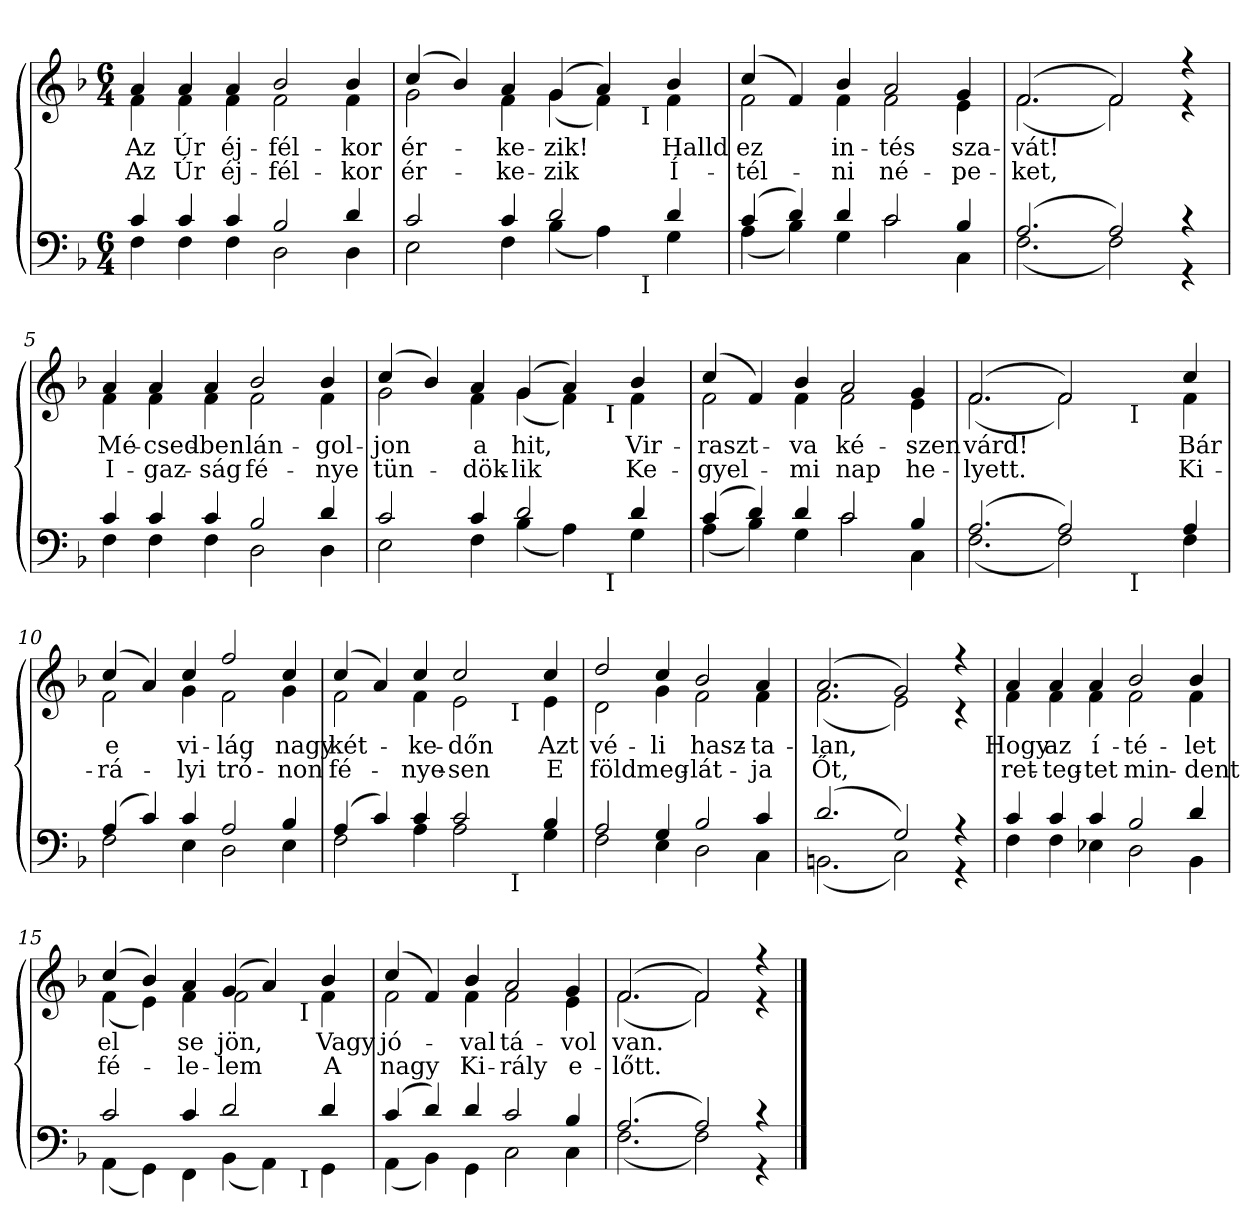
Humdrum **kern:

**kern	**kern	**text	**text
*part2	*part1	*part1	*part1
*staff2	*staff1	*staff1	*staff1
*clefF4	*clefG2	*	*
*k[b-]	*k[b-]	*	*
*d:	*d:	*	*
*M6/4	*M6/4	*	*
=1	=1	=1	=1
*^	*	*	*
!	!	!LO:TX:a:B:t=Moderato	!	!
!	!	!	!LO:LY:b	!LO:LY:b
*	*	*^	*	*
4c/	4F\	4a/	4f\	Az	Az
!	!	!	!	!LO:LY:b	!LO:LY:b
4c/	4F\	4a/	4f\	Úr	Úr
!	!	!	!	!LO:LY:b	!LO:LY:b
4c/	4F\	4a/	4f\	éj-	éj-
!	!	!	!	!LO:LY:b	!LO:LY:b
2B-/	2D\	2b-/	2f\	-fél-	-fél-
!	!	!	!	!LO:LY:b	!LO:LY:b
4d/	4D\	4b-/	4f\	-kor	-kor
*	*	*v	*v	*	*
=2	=2	=2	=2	=2
*	*	*^	*	*
!	!	!	!	!LO:LY:b	!LO:LY:b
*	*^	*	*^	*	*
2c/	2E\	1ryy	(>4cc/	2g\	1ryy	ér-	ér-
.	.	.	4b-/)	.	.	.	.
!	!	!	!	!	!	!LO:LY:b	!LO:LY:b
4c/	4F\	.	4a/	4f\	.	-ke-	-ke-
!	!	!	!	!	!	!LO:LY:b	!LO:LY:b
2d/	(<4B-\	.	(>4g/	(<4g\	.	-zik!	-zik
.	4A\)	8ryy	4a/)	4f\)	8ryy	.	.
.	.	32ryy	.	.	32ryy	.	.
!	!	!	!	!	!LO:TX:b:t=I	!	!
!	!	!LO:TX:b:t=I	!	!	!	!	!
.	.	4ryy	.	.	4ryy	.	.
!	!	!	!	!	!	!LO:LY:b	!LO:LY:b
4d/	4G\	.	4b-/	4f\	.	Halld	Í-
.	.	16.ryy	.	.	16.ryy	.	.
*	*v	*v	*	*	*	*	*
*	*	*v	*v	*v	*	*
=3	=3	=3	=3	=3
*	*^	*^	*	*
*	*	*	*	*^	*	*
!	!	!	!	!	!	!LO:LY:b	!LO:LY:b
*	*v	*v	*	*	*	*	*
*	*	*	*v	*v	*	*
(>4c/	(<4A\	(>4cc/	2f\	ez	-tél-
4d/)	4B-\)	4f/)	.	.	.
!	!	!	!	!LO:LY:b	!LO:LY:b
4d/	4G\	4b-/	4f\	in-	-ni
!	!	!	!	!LO:LY:b	!LO:LY:b
2c/	2c\	2a/	2f\	-tés	né-
!	!	!	!	!LO:LY:b	!LO:LY:b
4B-/	4C\	4g/	4e\	sza-	-pe-
=4	=4	=4	=4	=4	=4
!	!	!	!	!LO:LY:b	!LO:LY:b
(>2.A/	(<2.F\	(>2.f/	(<2.f\	-vát!	-ket,
2A/)	2F\)	2f/)	2f\)	.	.
4r	4r	4r	4r	.	.
!!LO:LB:g=z	!!
=5	=5	=5	=5	=5	=5
!	!	!	!	!LO:LY:b	!LO:LY:b
4c/	4F\	4a/	4f\	Mé-	I-
!	!	!	!	!LO:LY:b	!LO:LY:b
4c/	4F\	4a/	4f\	-csed-	-gaz-
!	!	!	!	!LO:LY:b	!LO:LY:b
4c/	4F\	4a/	4f\	-ben	-ság
!	!	!	!	!LO:LY:b	!LO:LY:b
2B-/	2D\	2b-/	2f\	lán-	fé-
!	!	!	!	!LO:LY:b	!LO:LY:b
4d/	4D\	4b-/	4f\	-gol-	-nye
*	*	*v	*v	*	*
=6	=6	=6	=6	=6
*	*	*^	*	*
!	!	!	!	!LO:LY:b	!LO:LY:b
*	*^	*	*^	*	*
2c/	2E\	1ryy	(>4cc/	2g\	1ryy	-jon	tün-
.	.	.	4b-/)	.	.	.	.
!	!	!	!	!	!	!LO:LY:b	!LO:LY:b
4c/	4F\	.	4a/	4f\	.	a	-dök-
!	!	!	!	!	!	!LO:LY:b	!LO:LY:b
2d/	(<4B-\	.	(>4g/	(<4g\	.	hit,	-lik
.	4A\)	8ryy	4a/)	4f\)	8ryy	.	.
.	.	32ryy	.	.	32ryy	.	.
!	!	!	!	!	!LO:TX:b:t=I	!	!
!	!	!LO:TX:b:t=I	!	!	!	!	!
.	.	4ryy	.	.	4ryy	.	.
!	!	!	!	!	!	!LO:LY:b	!LO:LY:b
4d/	4G\	.	4b-/	4f\	.	Vir-	Ke-
.	.	16.ryy	.	.	16.ryy	.	.
*	*v	*v	*	*	*	*	*
*	*	*v	*v	*v	*	*
=7	=7	=7	=7	=7
*	*^	*^	*	*
*	*	*	*	*^	*	*
!	!	!	!	!	!	!LO:LY:b	!LO:LY:b
*	*v	*v	*	*	*	*	*
*	*	*	*v	*v	*	*
(>4c/	(<4A\	(>4cc/	2f\	-raszt-	-gyel-
4d/)	4B-\)	4f/)	.	.	.
!	!	!	!	!LO:LY:b	!LO:LY:b
4d/	4G\	4b-/	4f\	-va	-mi
!	!	!	!	!LO:LY:b	!LO:LY:b
2c/	2c\	2a/	2f\	ké-	nap
!	!	!	!	!LO:LY:b	!LO:LY:b
4B-/	4C\	4g/	4e\	-szen	he-
*	*	*v	*v	*	*
=8	=8	=8	=8	=8
*	*	*^	*	*
!	!	!	!	!LO:LY:b	!LO:LY:b
*	*^	*	*^	*	*
(>2.A/	(<2.F\	1ryy	(>2.f/	(<2.f\	1ryy	várd!	-lyett.
2A/)	2F\)	.	2f/)	2f\)	.	.	.
.	.	16.ryy	.	.	16.ryy	.	.
!	!	!	!	!	!LO:TX:b:t=I	!	!
!	!	!LO:TX:b:t=I	!	!	!	!	!
.	.	8ryy	.	.	8ryy	.	.
.	.	32ryy	.	.	32ryy	.	.
*	*v	*v	*	*	*	*	*
*	*	*v	*v	*v	*	*
!!LO:LB:g=z
=9-	=9-	=9-	=9-	=9-
*	*^	*^	*	*
*	*	*	*	*^	*	*
!	!	!	!	!	!	!LO:LY:b	!LO:LY:b
*	*v	*v	*	*	*	*	*
*	*	*	*v	*v	*	*
4A/	4F\	4cc/	4f\	Bár	Ki-
=10	=10	=10	=10	=10	=10
!	!	!	!	!LO:LY:b	!LO:LY:b
(>4A/	2F\	(>4cc/	2f\	e	-rá-
4c/)	.	4a/)	.	.	.
!	!	!	!	!LO:LY:b	!LO:LY:b
4c/	4E\	4cc/	4g\	vi-	-lyi
!	!	!	!	!LO:LY:b	!LO:LY:b
2A/	2D\	2ff/	2f\	-lág	tró-
!	!	!	!	!LO:LY:b	!LO:LY:b
4B-/	4E\	4cc/	4g\	nagy	-non
*	*	*v	*v	*	*
=11	=11	=11	=11	=11
*	*	*^	*	*
!	!	!	!	!LO:LY:b	!LO:LY:b
*	*^	*	*^	*	*
(>4A/	2F\	1ryy	(>4cc/	2f\	1ryy	két-	fé-
4c/)	.	.	4a/)	.	.	.	.
!	!	!	!	!	!	!LO:LY:b	!LO:LY:b
4c/	4A\	.	4cc/	4f\	.	-ke-	-nye-
!	!	!	!	!	!	!LO:LY:b	!LO:LY:b
2c/	2A\	.	2cc/	2e\	.	-dőn	-sen
.	.	16ryy	.	.	16ryy	.	.
!	!	!	!	!	!LO:TX:b:t=I	!	!
!	!	!LO:TX:b:t=I	!	!	!	!	!
.	.	4..ryy	.	.	4..ryy	.	.
!	!	!	!	!	!	!LO:LY:b	!LO:LY:b
4B-/	4G\	.	4cc/	4e\	.	Azt	E
*	*v	*v	*	*	*	*	*
*	*	*v	*v	*v	*	*
=12	=12	=12	=12	=12
*	*^	*^	*	*
*	*	*	*	*^	*	*
!	!	!	!	!	!	!LO:LY:b	!LO:LY:b
*	*v	*v	*	*	*	*	*
*	*	*	*v	*v	*	*
2A/	2F\	2dd/	2d\	vé-	föld
!	!	!	!	!LO:LY:b	!LO:LY:b
4G/	4E\	4cc/	4g\	-li	meg-
!	!	!	!	!LO:LY:b	!LO:LY:b
2B-/	2D\	2b-/	2f\	hasz-	-lát-
!	!	!	!	!LO:LY:b	!LO:LY:b
4c/	4C\	4a/	4f\	-ta-	-ja
=13	=13	=13	=13	=13	=13
!	!	!	!	!LO:LY:b	!LO:LY:b
(>2.d/	(<2.BBn\	(>2.a/	(<2.f\	-lan,	Őt,
2G/)	2C\)	2g/)	2e\)	.	.
4r	4r	4r	4r	.	.
!!LO:LB:g=z	!!
=14	=14	=14	=14	=14	=14
!	!	!	!	!LO:LY:b	!LO:LY:b
4c/	4F\	4a/	4f\	Hogy	ret-
!	!	!	!	!LO:LY:b	!LO:LY:b
4c/	4F\	4a/	4f\	az	-teg-
!	!	!	!	!LO:LY:b	!LO:LY:b
4c/	4E-X\	4a/	4f\	í-	-tet
!	!	!	!	!LO:LY:b	!LO:LY:b
2B-/	2D\	2b-/	2f\	-té-	min-
!	!	!	!	!LO:LY:b	!LO:LY:b
4d/	4BB-\	4b-/	4f\	-let	-dent
*	*	*v	*v	*	*
=15	=15	=15	=15	=15
*	*	*^	*	*
!	!	!	!	!LO:LY:b	!LO:LY:b
*	*^	*	*^	*	*
2c/	(<4AA\	1ryy	(>4cc/	(<4f\	1ryy	el	fé-
.	4GG\)	.	4b-/)	4e\)	.	.	.
!	!	!	!	!	!	!LO:LY:b	!LO:LY:b
4c/	4FF\	.	4a/	4f\	.	se	-le-
!	!	!	!	!	!	!LO:LY:b	!LO:LY:b
2d/	(<4BB-\	.	(>4g/	2f\	.	jön,	-lem
.	4AA\)	8ryy	4a/)	.	8ryy	.	.
.	.	32ryy	.	.	32ryy	.	.
!	!	!	!	!	!LO:TX:b:t=I	!	!
!	!	!LO:TX:b:t=I	!	!	!	!	!
.	.	4ryy	.	.	4ryy	.	.
!	!	!	!	!	!	!LO:LY:b	!LO:LY:b
4d/	4GG\	.	4b-/	4f\	.	Vagy	A
.	.	16.ryy	.	.	16.ryy	.	.
*	*v	*v	*	*	*	*	*
*	*	*v	*v	*v	*	*
=16	=16	=16	=16	=16
*	*^	*^	*	*
*	*	*	*	*^	*	*
!	!	!	!	!	!	!LO:LY:b	!LO:LY:b
*	*v	*v	*	*	*	*	*
*	*	*	*v	*v	*	*
(>4c/	(<4AA\	(>4cc/	2f\	jó-	nagy
4d/)	4BB-\)	4f/)	.	.	.
!	!	!	!	!LO:LY:b	!LO:LY:b
4d/	4GG\	4b-/	4f\	-val	Ki-
!	!	!	!	!LO:LY:b	!LO:LY:b
2c/	2C\	2a/	2f\	tá-	-rály
!	!	!	!	!LO:LY:b	!LO:LY:b
4B-/	4C\	4g/	4e\	-vol	e-
=17	=17	=17	=17	=17	=17
!	!	!	!	!LO:LY:b	!LO:LY:b
(>2.A/	(<2.F\	(>2.f/	(<2.f\	van.	-lőtt.
2A/)	2F\)	2f/)	2f\)	.	.
4r	4r	4r	4r	.	.
*v	*v	*	*	*	*
*	*v	*v	*	*
==	==	==	==
*-	*-	*-	*-
